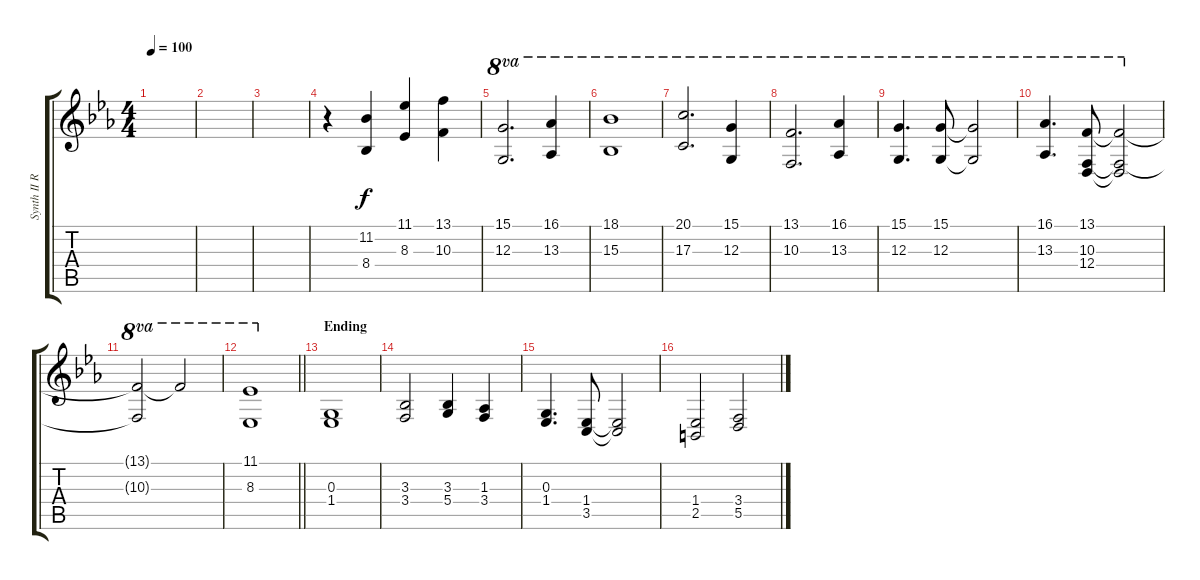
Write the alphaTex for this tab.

\track ("Synth II Right (Kotobuki Tsumugi)" "Synth II R") {instrument stringensemble1}
\staff {score tabs}
\tuning (E4 B3 G3 D3 A2 E2) {hide}
\ts (4 4)
\tempo 100
\clef g2
\ks eb
|
|
|
r.4 (11.2 8.4).4 (11.1 8.3).4 (13.1 10.3).4 |
(15.1 12.3).2{d ot 8va} (16.1 13.3).4{ot 8va} |
(18.1 15.3).1{ot 8va} |
(20.1 17.3).2{d ot 8va} (15.1 12.3).4{ot 8va} |
(13.1 10.3).2{d ot 8va} (16.1 13.3).4{ot 8va} |
(15.1 12.3).4{d ot 8va} (15.1 12.3).8{ot 8va} (15.1{t} 12.3{t}).2{ot 8va} |
(16.1 13.3).4{d ot 8va} (13.1 10.3 12.4).8{ot 8va} (13.1{t} 10.3{t} 12.4{t}).2{ot 8va} |
(13.1{t} 10.3{t}).2{ot 8va} 13.1{t}.2{ot 8va} |
\barLineRight lightlight
(11.1 8.3).1{ot 8va} |
\section ("" "Ending")
(0.3 1.4).1 |
(3.3 3.4).2 (3.3 5.4).4 (1.3 3.4).4 |
(0.3 1.4).4{d} (1.4 3.5).8 (1.4{t} 3.5{t}).2 |
(1.4 2.5).2 (3.4 5.5).2
